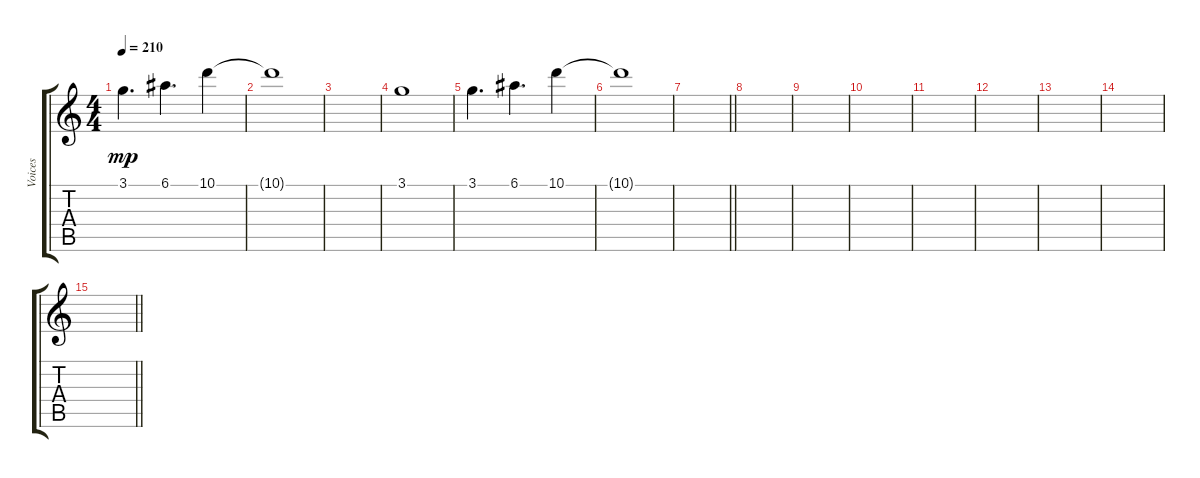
\track ("Voices " "Voices ") {instrument overdrivenguitar}
\staff {score tabs}
\tuning (E4 B3 G3 D3 A2 E2) {hide}
\ts (4 4)
\tempo 210
\clef g2
\ks c
3.1.4{d dy mp} 6.1.4{d} 10.1.4 |
10.1{t}.1 |
|
3.1.1 |
3.1.4{d} 6.1.4{d} 10.1.4 |
10.1{t}.1 |
\barLineRight lightlight
|
|
|
|
|
|
|
|
\barLineRight lightlight
